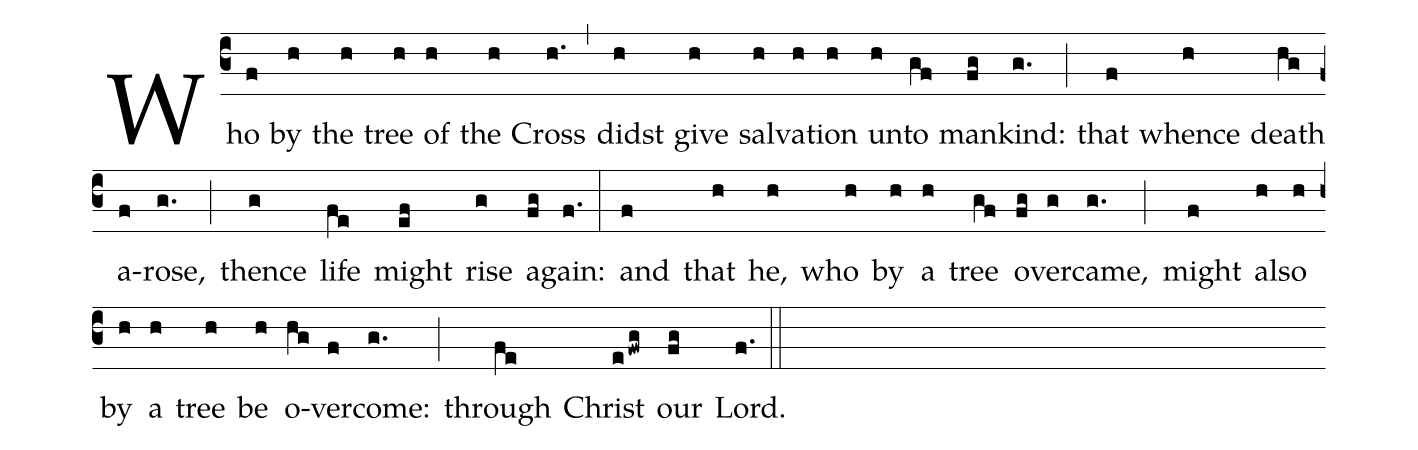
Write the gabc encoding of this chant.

%%
(c3)Who(f) by(h) the(h) tree(h) of(h) the(h) Cross(h.) (,) didst(h) give(h) sal(h)va(h)tion(h) un(h)to(gf) man(fg)kind:(g.) (;) that(f) whence(h) death(hg) a(f)rose,(g.) (;) thence(g) life(fe) might(ef) rise(g) a(fg)gain:(f.) (:) and(f) that(h) he,(h) who(h) by(h) a(h) tree(gf) o(fg)ver(g)came,(g.) (;) might(f) al(h)so(h) by(h) a(h) tree(h) be(h) o(hg)ver(f)come:(g.) (;) through(fe) Christ(efwg) our(fg) Lord.(f.) (::)
